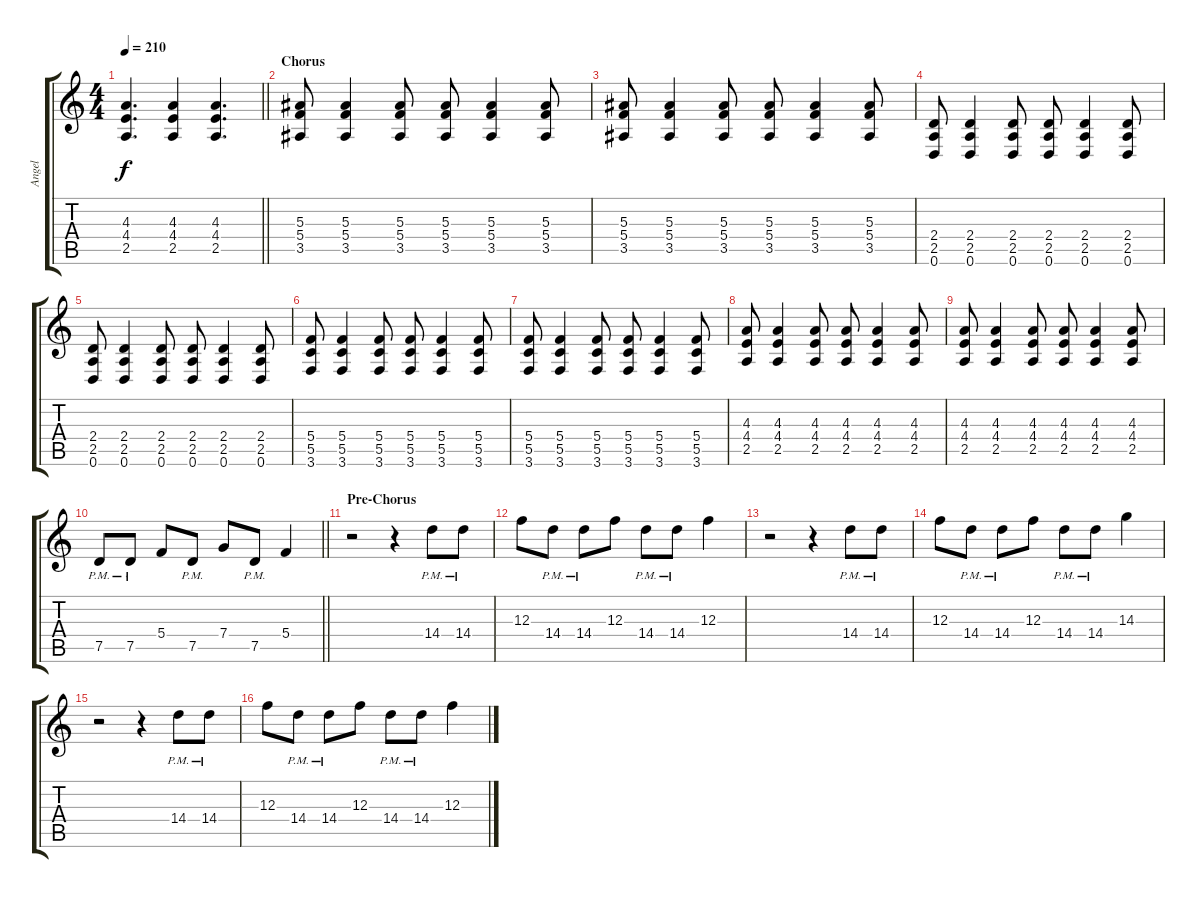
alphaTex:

\track ("Angel" "Angel") {instrument distortionguitar}
\staff {score tabs}
\tuning (D4 A3 F3 C3 G2 D2) {hide}
\ts (4 4)
\tempo 210
\clef g2
\barLineRight lightlight
\ks c
(4.3 4.4 2.5).4{d dy f} (4.3 4.4 2.5).4 (4.3 4.4 2.5).4{d} |
\section ("" "Chorus")
(5.3 5.4 3.5).8 (5.3 5.4 3.5).4 (5.3 5.4 3.5).8 (5.3 5.4 3.5).8 (5.3 5.4 3.5).4 (5.3 5.4 3.5).8 |
(5.3 5.4 3.5).8 (5.3 5.4 3.5).4 (5.3 5.4 3.5).8 (5.3 5.4 3.5).8 (5.3 5.4 3.5).4 (5.3 5.4 3.5).8 |
(2.4 2.5 0.6).8 (2.4 2.5 0.6).4 (2.4 2.5 0.6).8 (2.4 2.5 0.6).8 (2.4 2.5 0.6).4 (2.4 2.5 0.6).8 |
(2.4 2.5 0.6).8 (2.4 2.5 0.6).4 (2.4 2.5 0.6).8 (2.4 2.5 0.6).8 (2.4 2.5 0.6).4 (2.4 2.5 0.6).8 |
(5.4 5.5 3.6).8 (5.4 5.5 3.6).4 (5.4 5.5 3.6).8 (5.4 5.5 3.6).8 (5.4 5.5 3.6).4 (5.4 5.5 3.6).8 |
(5.4 5.5 3.6).8 (5.4 5.5 3.6).4 (5.4 5.5 3.6).8 (5.4 5.5 3.6).8 (5.4 5.5 3.6).4 (5.4 5.5 3.6).8 |
(4.3 4.4 2.5).8 (4.3 4.4 2.5).4 (4.3 4.4 2.5).8 (4.3 4.4 2.5).8 (4.3 4.4 2.5).4 (4.3 4.4 2.5).8 |
(4.3 4.4 2.5).8 (4.3 4.4 2.5).4 (4.3 4.4 2.5).8 (4.3 4.4 2.5).8 (4.3 4.4 2.5).4 (4.3 4.4 2.5).8 |
\barLineRight lightlight
7.5{pm}.8 7.5{pm}.8 5.4.8 7.5{pm}.8 7.4.8 7.5{pm}.8 5.4.4 |
\section ("" "Pre-Chorus")
r.2 r.4 14.4{pm}.8 14.4{pm}.8 |
12.3.8 14.4{pm}.8 14.4{pm}.8 12.3.8 14.4{pm}.8 14.4{pm}.8 12.3.4 |
r.2 r.4 14.4{pm}.8 14.4{pm}.8 |
12.3.8 14.4{pm}.8 14.4{pm}.8 12.3.8 14.4{pm}.8 14.4{pm}.8 14.3.4 |
r.2 r.4 14.4{pm}.8 14.4{pm}.8 |
12.3.8 14.4{pm}.8 14.4{pm}.8 12.3.8 14.4{pm}.8 14.4{pm}.8 12.3.4
